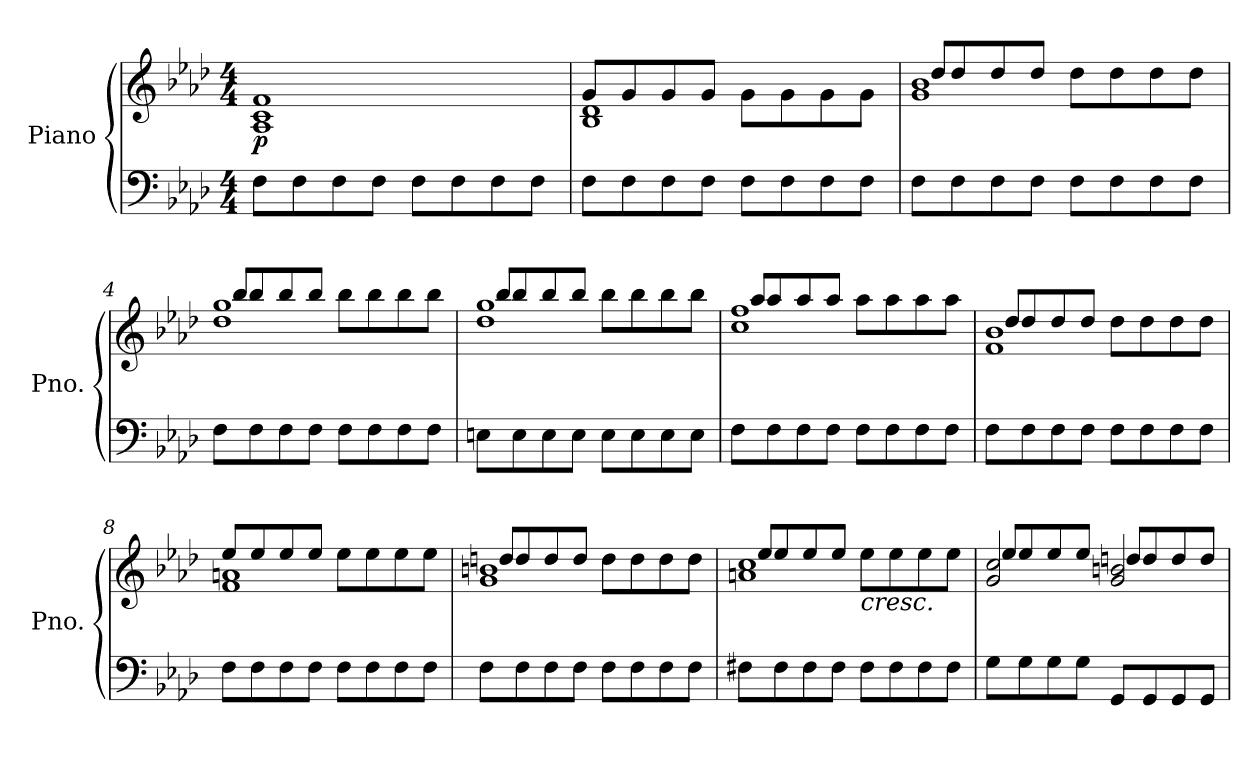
**kern	**kern	**dynam
*part1	*part1	*part1
*staff2	*staff1	*staff1/2
*I"Piano	*	*
*I'Pno.	*	*
*clefF4	*clefG2	*
*k[b-e-a-d-]	*k[b-e-a-d-]	*
*M4/4	*M4/4	*
*MM64	*MM64	*
=1	=1	=1
!	!	!LO:DY:b
8F\L	1A- 1c 1f	p
8F\	.	.
8F\	.	.
8F\J	.	.
8F\L	.	.
8F\	.	.
8F\	.	.
8F\J	.	.
=2	=2	=2
*	*^	*
8F\L	1B- 1d-	8g/L	.
8F\	.	8g/	.
8F\	.	8g/	.
8F\J	.	8g/J	.
8F\L	.	8g\L	.
8F\	.	8g\	.
8F\	.	8g\	.
8F\J	.	8g\J	.
=3	=3	=3	=3
8F\L	1g 1b-	8dd-/L	.
8F\	.	8dd-/	.
8F\	.	8dd-/	.
8F\J	.	8dd-/J	.
8F\L	.	8dd-\L	.
8F\	.	8dd-\	.
8F\	.	8dd-\	.
8F\J	.	8dd-\J	.
=4	=4	=4	=4
8F\L	1dd- 1gg	8bb-/L	.
8F\	.	8bb-/	.
8F\	.	8bb-/	.
8F\J	.	8bb-/J	.
8F\L	.	8bb-\L	.
8F\	.	8bb-\	.
8F\	.	8bb-\	.
8F\J	.	8bb-\J	.
!!LO:LB:g=z	!!
=5	=5	=5	=5
8En\L	1dd- 1gg	8bb-/L	.
8E\	.	8bb-/	.
8E\	.	8bb-/	.
8E\J	.	8bb-/J	.
8E\L	.	8bb-\L	.
8E\	.	8bb-\	.
8E\	.	8bb-\	.
8E\J	.	8bb-\J	.
=6	=6	=6	=6
8F\L	1cc 1ff	8aa-/L	.
8F\	.	8aa-/	.
8F\	.	8aa-/	.
8F\J	.	8aa-/J	.
8F\L	.	8aa-\L	.
8F\	.	8aa-\	.
8F\	.	8aa-\	.
8F\J	.	8aa-\J	.
=7	=7	=7	=7
8F\L	1f 1b-	8dd-/L	.
8F\	.	8dd-/	.
8F\	.	8dd-/	.
8F\J	.	8dd-/J	.
8F\L	.	8dd-\L	.
8F\	.	8dd-\	.
8F\	.	8dd-\	.
8F\J	.	8dd-\J	.
=8	=8	=8	=8
8F\L	1f 1an	8ee-/L	.
8F\	.	8ee-/	.
8F\	.	8ee-/	.
8F\J	.	8ee-/J	.
8F\L	.	8ee-\L	.
8F\	.	8ee-\	.
8F\	.	8ee-\	.
8F\J	.	8ee-\J	.
!!LO:LB:g=z	!!
=9	=9	=9	=9
8F\L	1g 1bn	8ddn/L	.
8F\	.	8dd/	.
8F\	.	8dd/	.
8F\J	.	8dd/J	.
8F\L	.	8dd\L	.
8F\	.	8dd\	.
8F\	.	8dd\	.
8F\J	.	8dd\J	.
=10	=10	=10	=10
8F#X\L	1an 1cc	8ee-/L	.
8F#\	.	8ee-/	.
8F#\	.	8ee-/	.
8F#\J	.	8ee-/J	.
!	!	!LO:TX:b:i:t=cresc.	!
8F#\L	.	8ee-\L	.
8F#\	.	8ee-\	.
8F#\	.	8ee-\	.
8F#\J	.	8ee-\J	.
=11	=11	=11	=11
8G\L	2g/ 2cc/	8ee-/L	.
8G\	.	8ee-/	.
8G\	.	8ee-/	.
8G\J	.	8ee-/J	.
8GG/L	2g/ 2bn/	8ddn/L	.
8GG/	.	8dd/	.
8GG/	.	8dd/	.
8GG/J	.	8dd/J	.
*	*v	*v	*
=	=	=
*-	*-	*-
